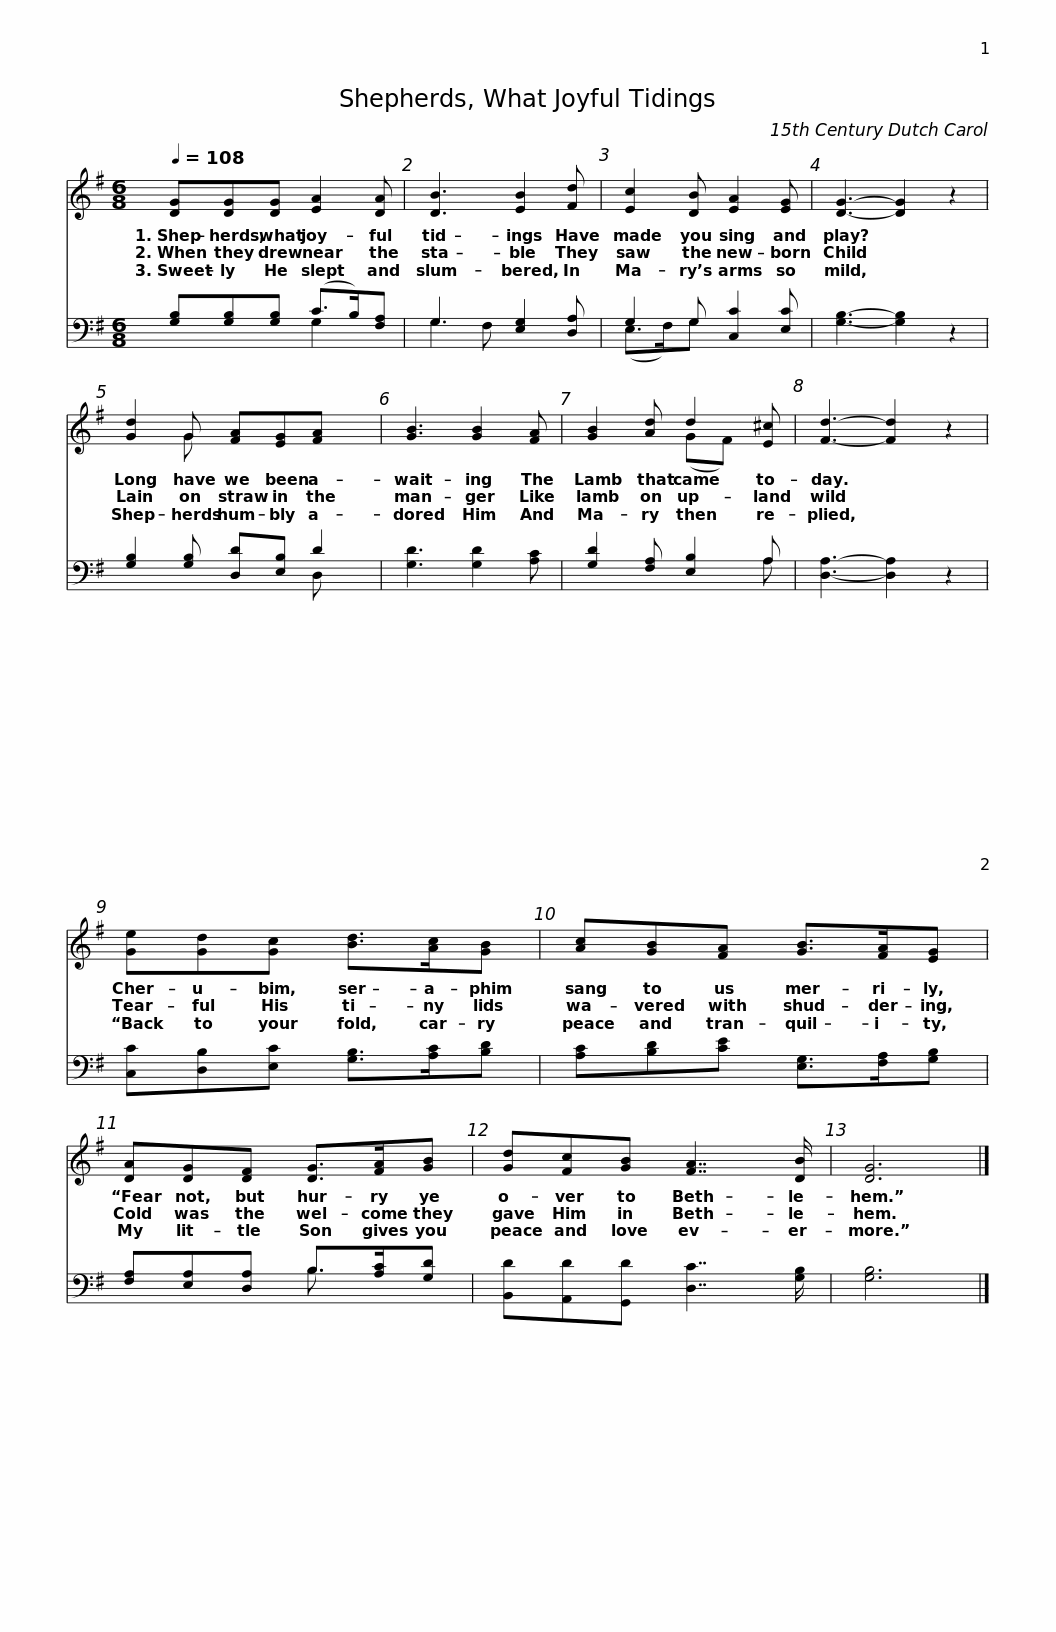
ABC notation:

X:1
%%score ( 1 2 ) ( 3 4 )
L:1/8
Q:1/4=108
M:6/8
I:linebreak $
K:G
V:1 treble
V:2 treble
V:3 bass
V:4 bass
V:1
 [DG][DG][DG] [EA]2 [DA] | [DB]3 [EB]2 [Fd] | [Ec]2 [DB] [EA]2 [EG] | [DG]3- [DG]2 z2 |$ [Gd]2 G [FA][EG][FA] x | %5
 [GB]3 [GB]2 [FA] | [GB]2 [Ad] d2 [E^c] | [Fd]3- [Fd]2 z2 |$ [Ge][Gd][Gc] [Bd]>[Ac][GB] | [Ac][GB][FA] [GB]>[FA][EG] | %10
 [DA][DG][DF] [DG]>[FA][GB] |$ [Gd][Fc][GB] [FA]7/2 [DB]/ | [DG]6 |] %13
V:2
 x6 | x6 | x6 | x7 |$ x2 G x4 | %5
 x6 | x3 (GF) x | x7 |$ x6 | x6 | %10
 x6 |$ x7 | x6 |] %13
V:3
 [G,B,][G,B,][G,B,] (C>B,)[F,A,] | G,3 [E,G,]2 [D,A,] | G,2 G, [C,C]2 [E,C] | [G,B,]3- [G,B,]2 z2 |$ [G,B,]2 [G,B,] [D,D][E,B,] D2 | %5
 [G,D]3 [G,D]2 [A,C] | [G,D]2 [F,A,] [E,B,]2 A, | [D,A,]3- [D,A,]2 z2 |$ [C,C][D,B,][E,C] [G,B,]>[A,C][B,D] | [A,C][B,D][CE] [E,G,]>[F,A,][G,B,] | %10
 [F,A,][E,A,][D,A,] B,>[A,C][G,D] |$ [B,,D][A,,D][G,,D] [D,C]7/2 [G,B,]/ | [G,B,]6 |] %13
V:4
 x3 G,2 x | G,2 F, x3 | (E,>F,)G, x3 | x7 |$ x5 D, x | %5
 x6 | x5 A, | x7 |$ x6 | x6 | %10
 x3 B,3/2 x3/2 |$ x7 | x6 |] %13
